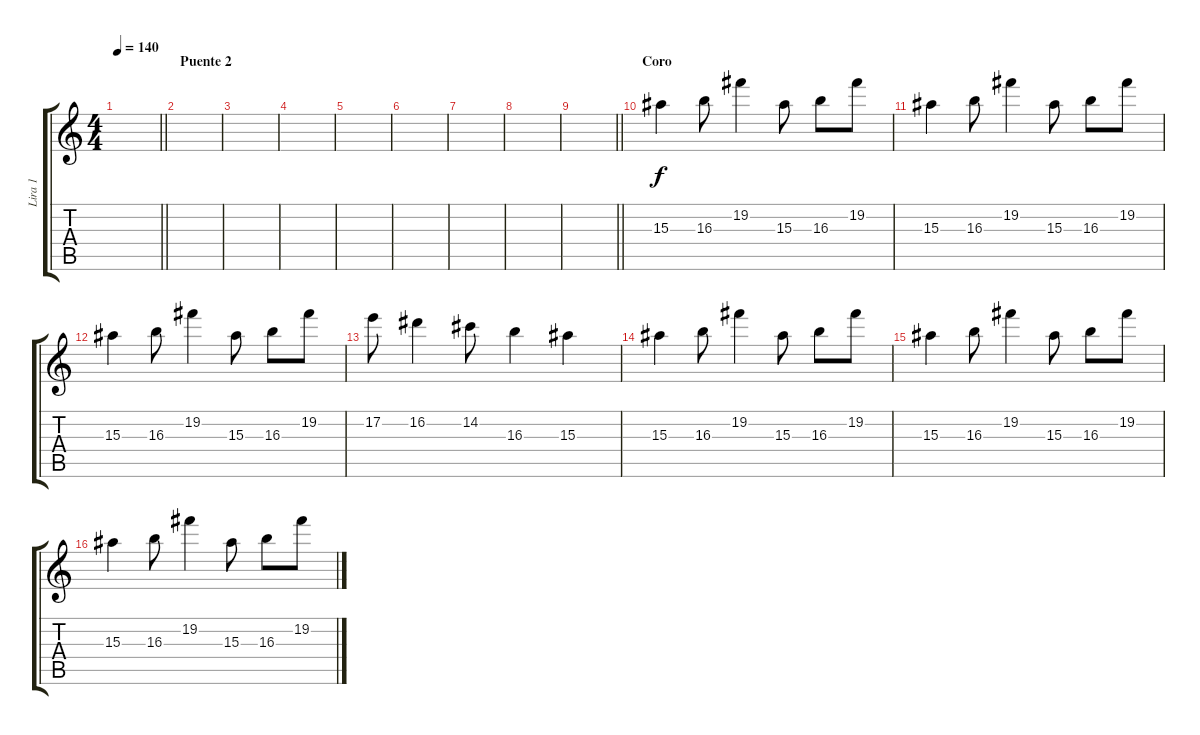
\track ("Lira 1" "Lira 1") {instrument overdrivenguitar}
\staff {score tabs}
\tuning (E4 B3 G3 D3 A2 E2) {hide}
\ts (4 4)
\tempo 140
\clef g2
\barLineRight lightlight
\ks c
|
\section ("" "Puente 2")
|
|
|
|
|
|
|
\barLineRight lightlight
|
\section ("" "Coro")
15.3.4 16.3.8 19.2.4 15.3.8 16.3.8 19.2.8 |
15.3.4 16.3.8 19.2.4 15.3.8 16.3.8 19.2.8 |
15.3.4 16.3.8 19.2.4 15.3.8 16.3.8 19.2.8 |
17.2.8 16.2.4 14.2.8 16.3.4 15.3.4 |
15.3.4 16.3.8 19.2.4 15.3.8 16.3.8 19.2.8 |
15.3.4 16.3.8 19.2.4 15.3.8 16.3.8 19.2.8 |
15.3.4 16.3.8 19.2.4 15.3.8 16.3.8 19.2{sl}.8
